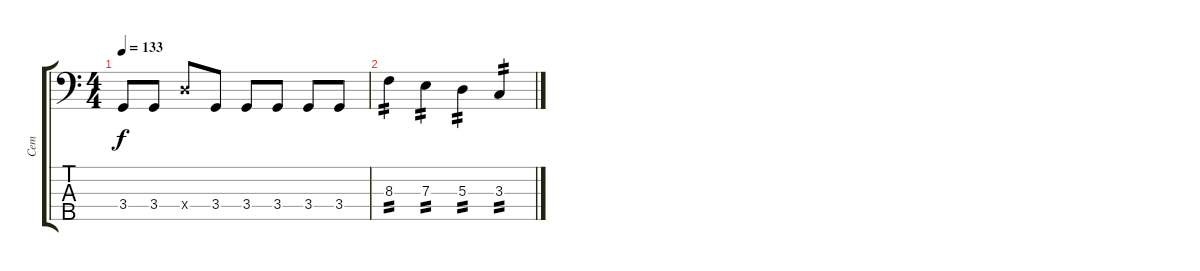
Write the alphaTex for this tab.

\track ("Cem" "Cem") {instrument electricbassfinger}
\staff {score tabs}
\tuning (G2 D2 A1 E1 B0) {hide}
\ts (4 4)
\tempo 133
\clef f4
\ks c
3.4.8{dy f} 3.4.8 10.4{x}.8 3.4.8 3.4.8 3.4.8 3.4.8 3.4.8 |
8.3.4{tp 2} 7.3.4{tp 2} 5.3.4{tp 2} 3.3.4{tp 2}
